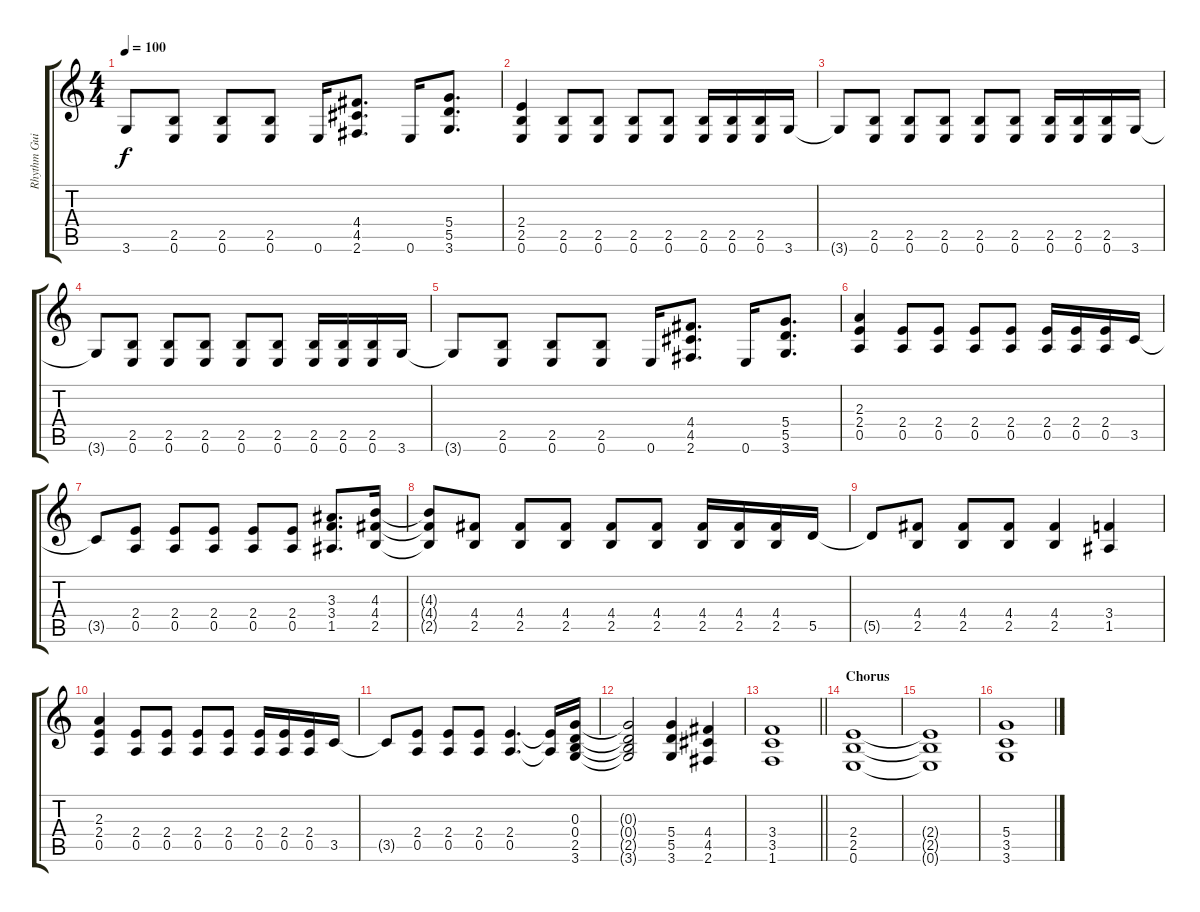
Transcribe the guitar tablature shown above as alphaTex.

\track ("Rhythm Guitar" "Rhythm Gui") {instrument overdrivenguitar}
\staff {score tabs}
\tuning (E4 B3 G3 D3 A2 E2) {hide}
\ts (4 4)
\tempo 100
\clef g2
\ks c
3.6{t}.8{dy f} (2.5 0.6).8 (2.5 0.6).8 (2.5 0.6).8 0.6.16 (4.4 4.5 2.6).8{d} 0.6.16 (5.4 5.5 3.6).8{d} |
(2.4 2.5 0.6).4 (2.5 0.6).8 (2.5 0.6).8 (2.5 0.6).8 (2.5 0.6).8 (2.5 0.6).16 (2.5 0.6).16 (2.5 0.6).16 3.6.16 |
3.6{t}.8 (2.5 0.6).8 (2.5 0.6).8 (2.5 0.6).8 (2.5 0.6).8 (2.5 0.6).8 (2.5 0.6).16 (2.5 0.6).16 (2.5 0.6).16 3.6.16 |
3.6{t}.8 (2.5 0.6).8 (2.5 0.6).8 (2.5 0.6).8 (2.5 0.6).8 (2.5 0.6).8 (2.5 0.6).16 (2.5 0.6).16 (2.5 0.6).16 3.6.16 |
3.6{t}.8 (2.5 0.6).8 (2.5 0.6).8 (2.5 0.6).8 0.6.16 (4.4 4.5 2.6).8{d} 0.6.16 (5.4 5.5 3.6).8{d} |
(2.3 2.4 0.5).4 (2.4 0.5).8 (2.4 0.5).8 (2.4 0.5).8 (2.4 0.5).8 (2.4 0.5).16 (2.4 0.5).16 (2.4 0.5).16 3.5.16 |
3.5{t}.8 (2.4 0.5).8 (2.4 0.5).8 (2.4 0.5).8 (2.4 0.5).8 (2.4 0.5).8 (3.3 3.4 1.5).8{d} (4.3 4.4 2.5).16 |
(4.3{t} 4.4{t} 2.5{t}).8 (4.4 2.5).8 (4.4 2.5).8 (4.4 2.5).8 (4.4 2.5).8 (4.4 2.5).8 (4.4 2.5).16 (4.4 2.5).16 (4.4 2.5).16 5.5.16 |
5.5{t}.8 (4.4 2.5).8 (4.4 2.5).8 (4.4 2.5).8 (4.4 2.5).4 (3.4 1.5).4 |
(2.3 2.4 0.5).4 (2.4 0.5).8 (2.4 0.5).8 (2.4 0.5).8 (2.4 0.5).8 (2.4 0.5).16 (2.4 0.5).16 (2.4 0.5).16 3.5.16 |
3.5{t}.8 (2.4 0.5).8 (2.4 0.5).8 (2.4 0.5).8 (2.4 0.5).4{d} (2.4{t} 0.5{t}).16 (0.3 0.4 2.5 3.6).16 |
(0.3{t} 0.4{t} 2.5{t} 3.6{t}).2 (5.4 5.5 3.6).4 (4.4 4.5 2.6).4 |
\barLineRight lightlight
(3.4 3.5 1.6).1 |
\section ("" "Chorus")
(2.4 2.5 0.6).1 |
(2.4{t} 2.5{t} 0.6{t}).1 |
(5.4 3.5 3.6).1
